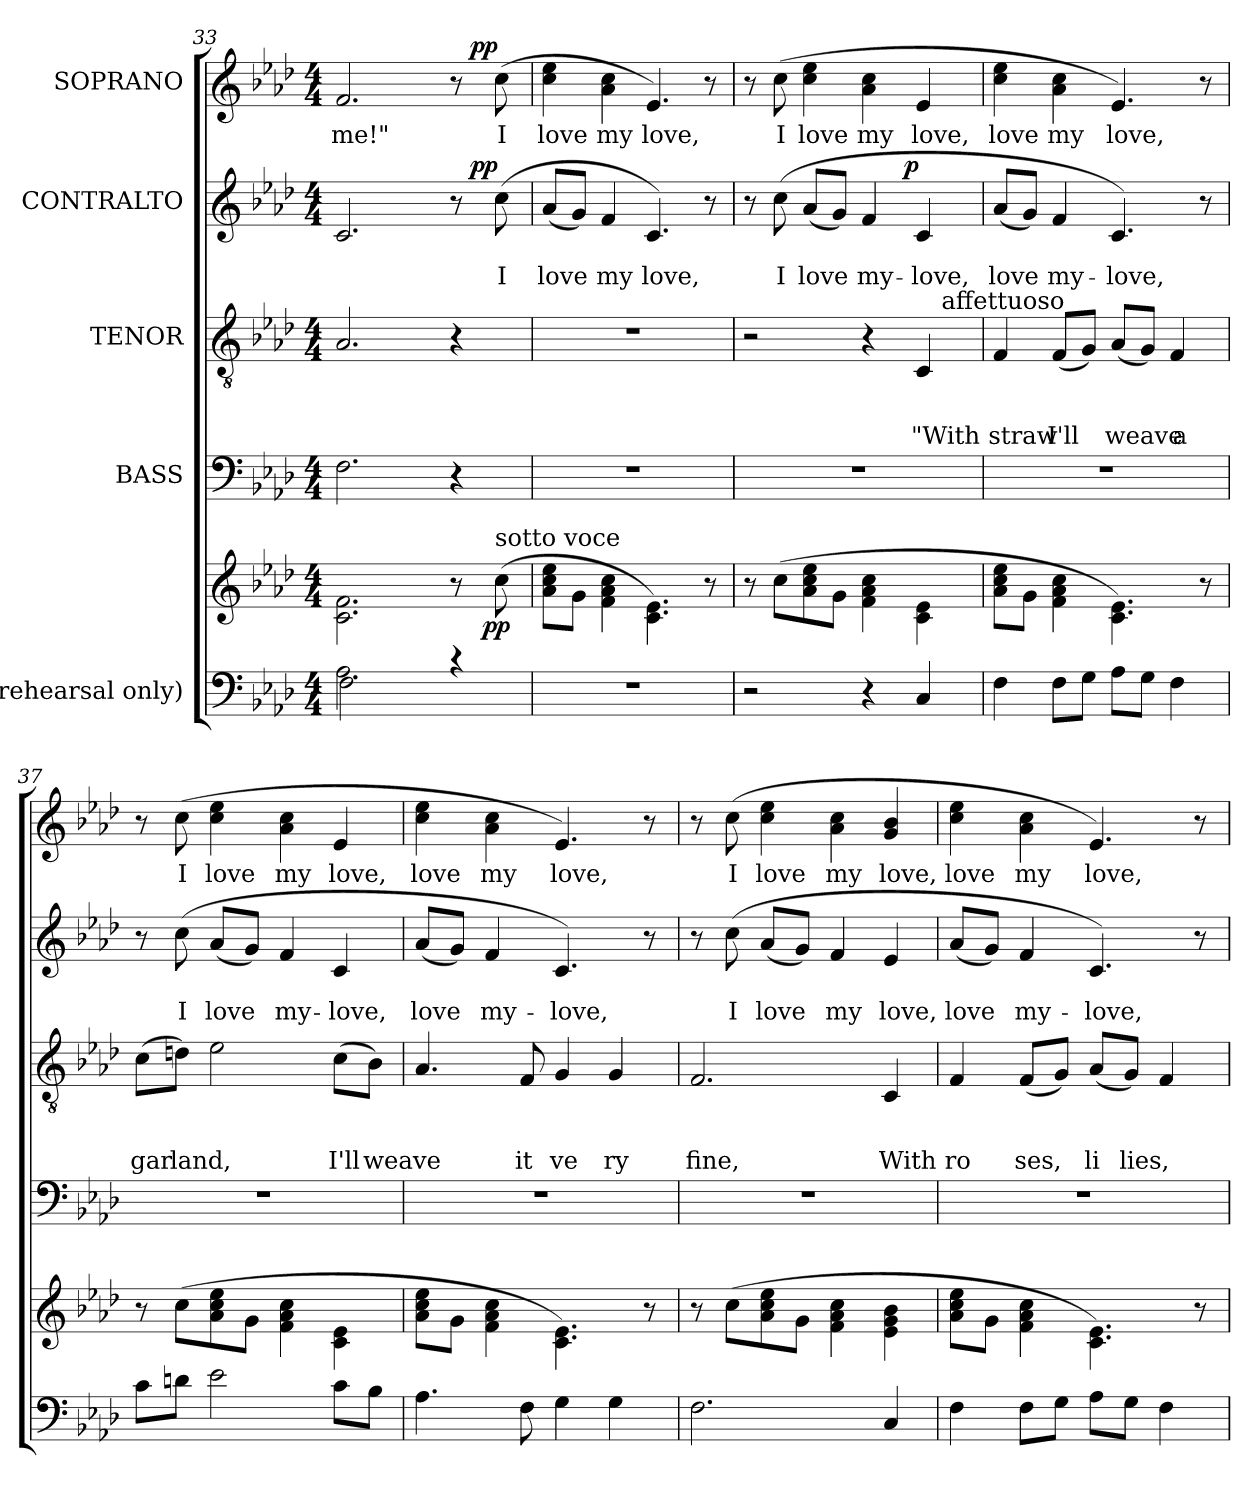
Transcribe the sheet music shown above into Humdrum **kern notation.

**kern	**kern	**dynam	**kern	**kern	**text	**text	**text	**kern	**text	**text	**dynam	**kern	**text	**dynam
*part5	*part5	*part5	*part4	*part3	*part3	*part3	*part3	*part2	*part2	*part2	*part2	*part1	*part1	*part1
*staff6	*staff5	*staff5/6	*staff4	*staff3	*staff3	*staff3	*staff3	*staff2	*staff2	*staff2	*staff2	*staff1	*staff1	*staff1
*I"(rehearsal only)	*	*	*I"BASS	*I"TENOR	*	*	*	*I"CONTRALTO	*	*	*	*I"SOPRANO	*	*
*clefF4	*clefG2	*	*clefF4	*clefGv2	*	*	*	*clefG2	*	*	*	*clefG2	*	*
*k[b-e-a-d-]	*k[b-e-a-d-]	*	*k[b-e-a-d-]	*k[b-e-a-d-]	*	*	*	*k[b-e-a-d-]	*	*	*	*k[b-e-a-d-]	*	*
*A-:	*A-:	*	*A-:	*A-:	*	*	*	*A-:	*	*	*	*A-:	*	*
*M4/4	*M4/4	*	*M4/4	*M4/4	*	*	*	*M4/4	*	*	*	*M4/4	*	*
=33	=33	=33	=33	=33	=33	=33	=33	=33	=33	=33	=33	=33	=33	=33
*^	*	*	*	*	*	*	*	*	*	*	*	*	*	*
!	!	!	!	!	!	!	!	!	!	!	!	!	!	!LO:LY:b	!
*	*	*^	*	*	*	*	*	*	*^	*	*	*	*^	*	*
2.A-\	2F\	2.c\ 2.f\	2ryy	.	2.F\	2.A-/	.	.	.	2.c/	2ryy	.	.	.	2.f/	2ryy	me!"	.
.	2ryy	.	4ryy	.	.	.	.	.	.	.	4ryy	.	.	.	.	4ryy	.	.
4rc	.	8r	16.ryy	.	4r	4r	.	.	.	8r	16ryy	.	.	.	8r	16ryy	.	.
!	!	!	!	!	!	!	!	!	!	!	!	!	!	!LO:DY:a	!	!	!	!LO:DY:a
.	.	.	.	.	.	.	.	.	.	.	8.ryy	.	.	pp	.	8.ryy	.	pp
!	!	!	!	!LO:DY:b	!	!	!	!	!	!	!	!	!	!	!	!	!	!
.	.	.	8ryy	pp	.	.	.	.	.	.	.	.	.	.	.	.	.	.
!	!	!LO:TX:a:t=sotto voce	!	!	!	!	!	!	!	!	!	!	!	!	!	!	!	!
!	!	!	!	!	!	!	!	!	!	!	!	!	!LO:LY:b	!	!	!	!LO:LY:b	!
.	.	(>8cc\	.	.	.	.	.	.	.	(>8cc\	.	.	I	.	(>8cc\	.	I	.
.	.	.	32ryy	.	.	.	.	.	.	.	.	.	.	.	.	.	.	.
=34!	=34!	=34!	=34!	=34!	=34!	=34!	=34!	=34!	=34!	=34!	=34!	=34!	=34!	=34!	=34!	=34!	=34!	=34!
!	!	!	!	!	!	!	!	!	!	!	!	!	!LO:LY:b	!	!	!	!LO:LY:b	!
*v	*v	*	*	*	*	*	*	*	*	*v	*v	*	*	*	*v	*v	*	*
*	*v	*v	*	*	*	*	*	*	*	*	*	*	*	*	*
1r	8a-\ 8cc\ 8ee-\L	.	1r	1r	.	.	.	(<8a-/L	.	love	.	4cc\ 4ee-\	love	.
.	8g\J	.	.	.	.	.	.	8g/J)	.	.	.	.	.	.
!	!	!	!	!	!	!	!	!	!	!LO:LY:b	!	!	!LO:LY:b	!
.	4f\ 4a-\ 4cc\	.	.	.	.	.	.	4f/	.	my	.	4a-\ 4cc\	my	.
!	!	!	!	!	!	!	!	!	!	!LO:LY:b	!	!	!LO:LY:b	!
.	4.c\ 4.e-\)	.	.	.	.	.	.	4.c/)	.	love,	.	4.e-/)	love,	.
.	8r	.	.	.	.	.	.	8r	.	.	.	8r	.	.
!!LO:LB:g=z
=35!	=35!	=35!	=35!	=35!	=35!	=35!	=35!	=35!	=35!	=35!	=35!	=35!	=35!	=35!
*	*	*	*	*^	*	*	*	*^	*	*	*	*	*	*
2r	8r	.	1r	2r	2ryy	.	.	.	8r	2ryy	.	.	.	8r	.	.
!	!	!	!	!	!	!	!	!	!	!	!	!LO:LY:b	!	!	!LO:LY:b	!
.	(>8cc\L	.	.	.	.	.	.	.	(>8cc\	.	.	I	.	(>8cc\	I	.
!	!	!	!	!	!	!	!	!	!	!	!	!LO:LY:b	!	!	!LO:LY:b	!
.	8a-\ 8cc\ 8ee-\	.	.	.	.	.	.	.	(<8a-/L	.	.	love	.	4cc\ 4ee-\	love	.
.	8g\J	.	.	.	.	.	.	.	8g/J)	.	.	.	.	.	.	.
!	!	!	!	!	!	!	!	!	!	!	!	!LO:LY:b	!	!	!LO:LY:b	!
4r	4f\ 4a-\ 4cc\	.	.	4r	4ryy	.	.	.	4f/	8..ryy	.	my-	.	4a-\ 4cc\	my	.
!	!	!	!	!	!	!	!	!	!	!	!	!	!LO:DY:b	!	!	!
.	.	.	.	.	.	.	.	.	.	4ryy	.	.	p	.	.	.
!	!	!	!	!	!	!	!	!LO:LY:b	!	!	!	!LO:LY:b	!	!	!LO:LY:b	!
4C/	4c\ 4e-\	.	.	4C/	16.ryy	.	.	"With	4c/	.	.	-love,	.	4e-/	love,	.
!	!	!	!	!	!LO:TX:a:t=affettuoso	!	!	!	!	!	!	!	!	!	!	!
.	.	.	.	.	8ryy	.	.	.	.	.	.	.	.	.	.	.
.	.	.	.	.	32ryy	.	.	.	.	32ryy	.	.	.	.	.	.
=36!	=36!	=36!	=36!	=36!	=36!	=36!	=36!	=36!	=36!	=36!	=36!	=36!	=36!	=36!	=36!	=36!
!	!	!	!	!	!	!	!	!LO:LY:b	!	!	!	!LO:LY:b	!	!	!LO:LY:b	!
*	*	*	*	*v	*v	*	*	*	*	*	*	*	*	*	*	*
*	*	*	*	*	*	*	*	*v	*v	*	*	*	*	*	*
4F\	8a-\ 8cc\ 8ee-\L	.	1r	4F/	.	.	straw	(<8a-/L	.	love	.	4cc\ 4ee-\	love	.
.	8g\J	.	.	.	.	.	.	8g/J)	.	.	.	.	.	.
!	!	!	!	!	!	!	!LO:LY:b	!	!	!LO:LY:b	!	!	!LO:LY:b	!
8F\L	4f\ 4a-\ 4cc\	.	.	(<8F/L	.	.	I'll	4f/	.	my-	.	4a-\ 4cc\	my	.
8G\J	.	.	.	8G/J)	.	.	.	.	.	.	.	.	.	.
!	!	!	!	!	!	!	!LO:LY:b	!	!	!LO:LY:b	!	!	!LO:LY:b	!
8A-\L	4.c\ 4.e-\)	.	.	(<8A-/L	.	.	weave	4.c/)	.	-love,	.	4.e-/)	love,	.
8G\J	.	.	.	8G/J)	.	.	.	.	.	.	.	.	.	.
!	!	!	!	!	!	!	!LO:LY:b	!	!	!	!	!	!	!
4F\	.	.	.	4F/	.	.	a	.	.	.	.	.	.	.
.	8r	.	.	.	.	.	.	8r	.	.	.	8r	.	.
=37!	=37!	=37!	=37!	=37!	=37!	=37!	=37!	=37!	=37!	=37!	=37!	=37!	=37!	=37!
!	!	!	!	!	!	!	!LO:LY:b	!	!	!	!	!	!	!
8c\L	8r	.	1r	(>8c\L	.	.	gar	8r	.	.	.	8r	.	.
!	!	!	!	!	!	!	!LO:LY:b	!	!	!LO:LY:b	!	!	!LO:LY:b	!
8dn\J	(>8cc\L	.	.	8dn\J)	.	.	land,	(>8cc\	.	I	.	(>8cc\	I	.
!	!	!	!	!	!	!	!	!	!	!LO:LY:b	!	!	!LO:LY:b	!
2e-\	8a-\ 8cc\ 8ee-\	.	.	2e-\	.	.	.	(<8a-/L	.	love	.	4cc\ 4ee-\	love	.
.	8g\J	.	.	.	.	.	.	8g/J)	.	.	.	.	.	.
!	!	!	!	!	!	!	!	!	!	!LO:LY:b	!	!	!LO:LY:b	!
.	4f\ 4a-\ 4cc\	.	.	.	.	.	.	4f/	.	my-	.	4a-\ 4cc\	my	.
!	!	!	!	!	!	!	!LO:LY:b	!	!	!LO:LY:b	!	!	!LO:LY:b	!
8c\L	4c\ 4e-\	.	.	(>8c\L	.	.	I'll	4c/	.	-love,	.	4e-/	love,	.
!	!	!	!	!	!	!	!LO:LY:b	!	!	!	!	!	!	!
8B-\J	.	.	.	8B-\J)	.	.	weave	.	.	.	.	.	.	.
=38!	=38!	=38!	=38!	=38!	=38!	=38!	=38!	=38!	=38!	=38!	=38!	=38!	=38!	=38!
!	!	!	!	!	!	!	!	!	!	!LO:LY:b	!	!	!LO:LY:b	!
4.A-\	8a-\ 8cc\ 8ee-\L	.	1r	4.A-/	.	.	.	(<8a-/L	.	love	.	4cc\ 4ee-\	love	.
.	8g\J	.	.	.	.	.	.	8g/J)	.	.	.	.	.	.
!	!	!	!	!	!	!	!	!	!	!LO:LY:b	!	!	!LO:LY:b	!
.	4f\ 4a-\ 4cc\	.	.	.	.	.	.	4f/	.	my-	.	4a-\ 4cc\	my	.
!	!	!	!	!	!	!	!LO:LY:b	!	!	!	!	!	!	!
8F\	.	.	.	8F/	.	.	it	.	.	.	.	.	.	.
!	!	!	!	!	!	!	!LO:LY:b	!	!	!LO:LY:b	!	!	!LO:LY:b	!
4G\	4.c\ 4.e-\)	.	.	4G/	.	.	ve	4.c/)	.	-love,	.	4.e-/)	love,	.
!	!	!	!	!	!	!	!LO:LY:b	!	!	!	!	!	!	!
4G\	.	.	.	4G/	.	.	ry	.	.	.	.	.	.	.
.	8r	.	.	.	.	.	.	8r	.	.	.	8r	.	.
=39!	=39!	=39!	=39!	=39!	=39!	=39!	=39!	=39!	=39!	=39!	=39!	=39!	=39!	=39!
!	!	!	!	!	!	!	!LO:LY:b	!	!	!	!	!	!	!
2.F\	8r	.	1r	2.F/	.	.	fine,	8r	.	.	.	8r	.	.
!	!	!	!	!	!	!	!	!	!	!LO:LY:b	!	!	!LO:LY:b	!
.	(>8cc\L	.	.	.	.	.	.	(>8cc\	.	I	.	(>8cc\	I	.
!	!	!	!	!	!	!	!	!	!	!LO:LY:b	!	!	!LO:LY:b	!
.	8a-\ 8cc\ 8ee-\	.	.	.	.	.	.	(<8a-/L	.	love	.	4cc\ 4ee-\	love	.
.	8g\J	.	.	.	.	.	.	8g/J)	.	.	.	.	.	.
!	!	!	!	!	!	!	!	!	!	!LO:LY:b	!	!	!LO:LY:b	!
.	4f\ 4a-\ 4cc\	.	.	.	.	.	.	4f/	.	my	.	4a-\ 4cc\	my	.
!	!	!	!	!	!	!	!LO:LY:b	!	!	!LO:LY:b	!	!	!LO:LY:b	!
4C/	4e-\ 4g\ 4b-\	.	.	4C/	.	.	With	4e-/	.	love,	.	4g/ 4b-/	love,	.
=40!	=40!	=40!	=40!	=40!	=40!	=40!	=40!	=40!	=40!	=40!	=40!	=40!	=40!	=40!
!	!	!	!	!	!	!	!LO:LY:b	!	!	!LO:LY:b	!	!	!LO:LY:b	!
4F\	8a-\ 8cc\ 8ee-\L	.	1r	4F/	.	.	ro	(<8a-/L	.	love	.	4cc\ 4ee-\	love	.
.	8g\J	.	.	.	.	.	.	8g/J)	.	.	.	.	.	.
!	!	!	!	!	!	!	!LO:LY:b	!	!	!LO:LY:b	!	!	!LO:LY:b	!
8F\L	4f\ 4a-\ 4cc\	.	.	(<8F/L	.	.	ses,	4f/	.	my-	.	4a-\ 4cc\	my	.
8G\J	.	.	.	8G/J)	.	.	.	.	.	.	.	.	.	.
!	!	!	!	!	!	!	!LO:LY:b	!	!	!LO:LY:b	!	!	!LO:LY:b	!
8A-\L	4.c\ 4.e-\)	.	.	(<8A-/L	.	.	li	4.c/)	.	-love,	.	4.e-/)	love,	.
!	!	!	!	!	!	!	!LO:LY:b	!	!	!	!	!	!	!
8G\J	.	.	.	8G/J)	.	.	lies,	.	.	.	.	.	.	.
4F\	.	.	.	4F/	.	.	.	.	.	.	.	.	.	.
.	8r	.	.	.	.	.	.	8r	.	.	.	8r	.	.
=!	=!	=!	=!	=!	=!	=!	=!	=!	=!	=!	=!	=!	=!	=!
*-	*-	*-	*-	*-	*-	*-	*-	*-	*-	*-	*-	*-	*-	*-
